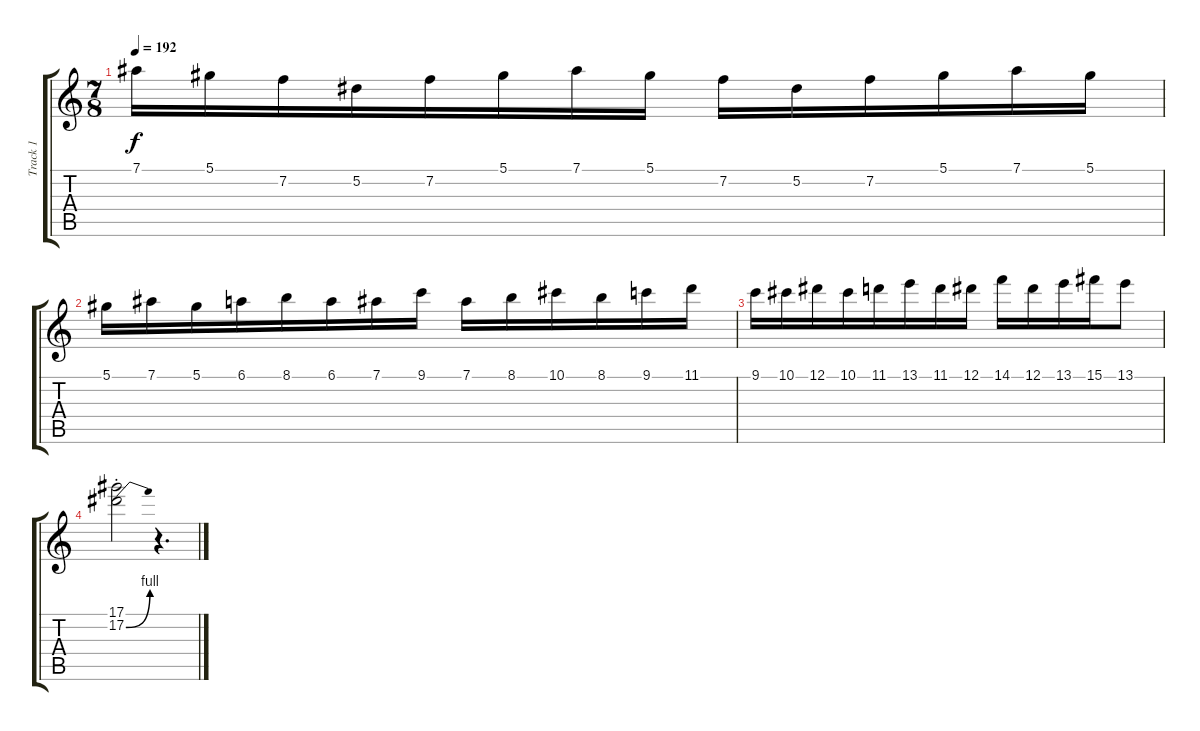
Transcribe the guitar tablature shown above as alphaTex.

\track ("Track 1" "Track 1") {instrument distortionguitar}
\staff {score tabs}
\tuning (Eb4 Bb3 Gb3 Db3 Ab2 Eb2) {hide}
\ts (7 8)
\tempo 192
\clef g2
\ks c
7.1.16{dy f} 5.1.16 7.2.16 5.2.16 7.2.16 5.1.16 7.1.16 5.1.16 7.2.16 5.2.16 7.2.16 5.1.16 7.1.16 5.1.16 |
5.1.16 7.1.16 5.1.16 6.1.16 8.1.16 6.1.16 7.1.16 9.1.16 7.1.16 8.1.16 10.1.16 8.1.16 9.1.16 11.1.16 |
9.1.16 10.1.16 12.1.16 10.1.16 11.1.16 13.1.16 11.1.16 12.1.16 14.1.16 12.1.16 13.1.16 15.1.16 13.1.8 |
(17.1{st} 17.2{be (bend 0 0 60 4) st}).2 r.4{d}
